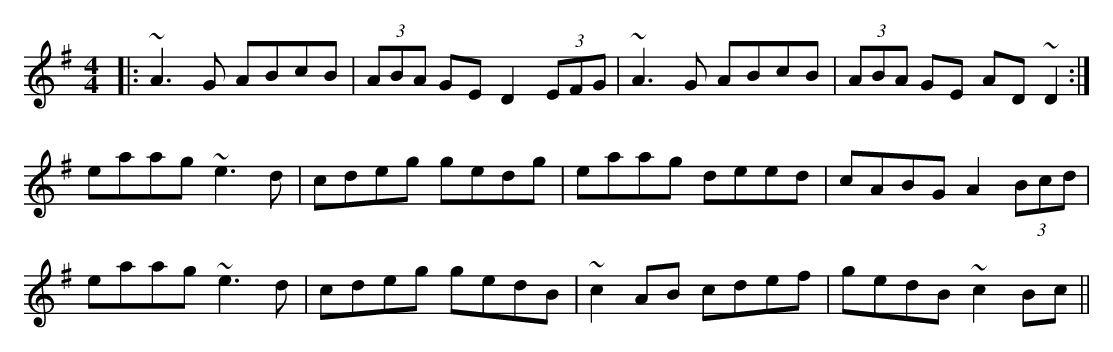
X:1
M:4/4
K:Ador
|:~A3G ABcB|(3ABA GE D2 (3EFG|~A3G ABcB|(3ABA GE AD~D2:|
eaag ~e3d|cdeg gedg|eaag deed|cABG A2 (3Bcd|
eaag ~e3d|cdeg gedB|~c2AB cdef|gedB ~c2Bc||
